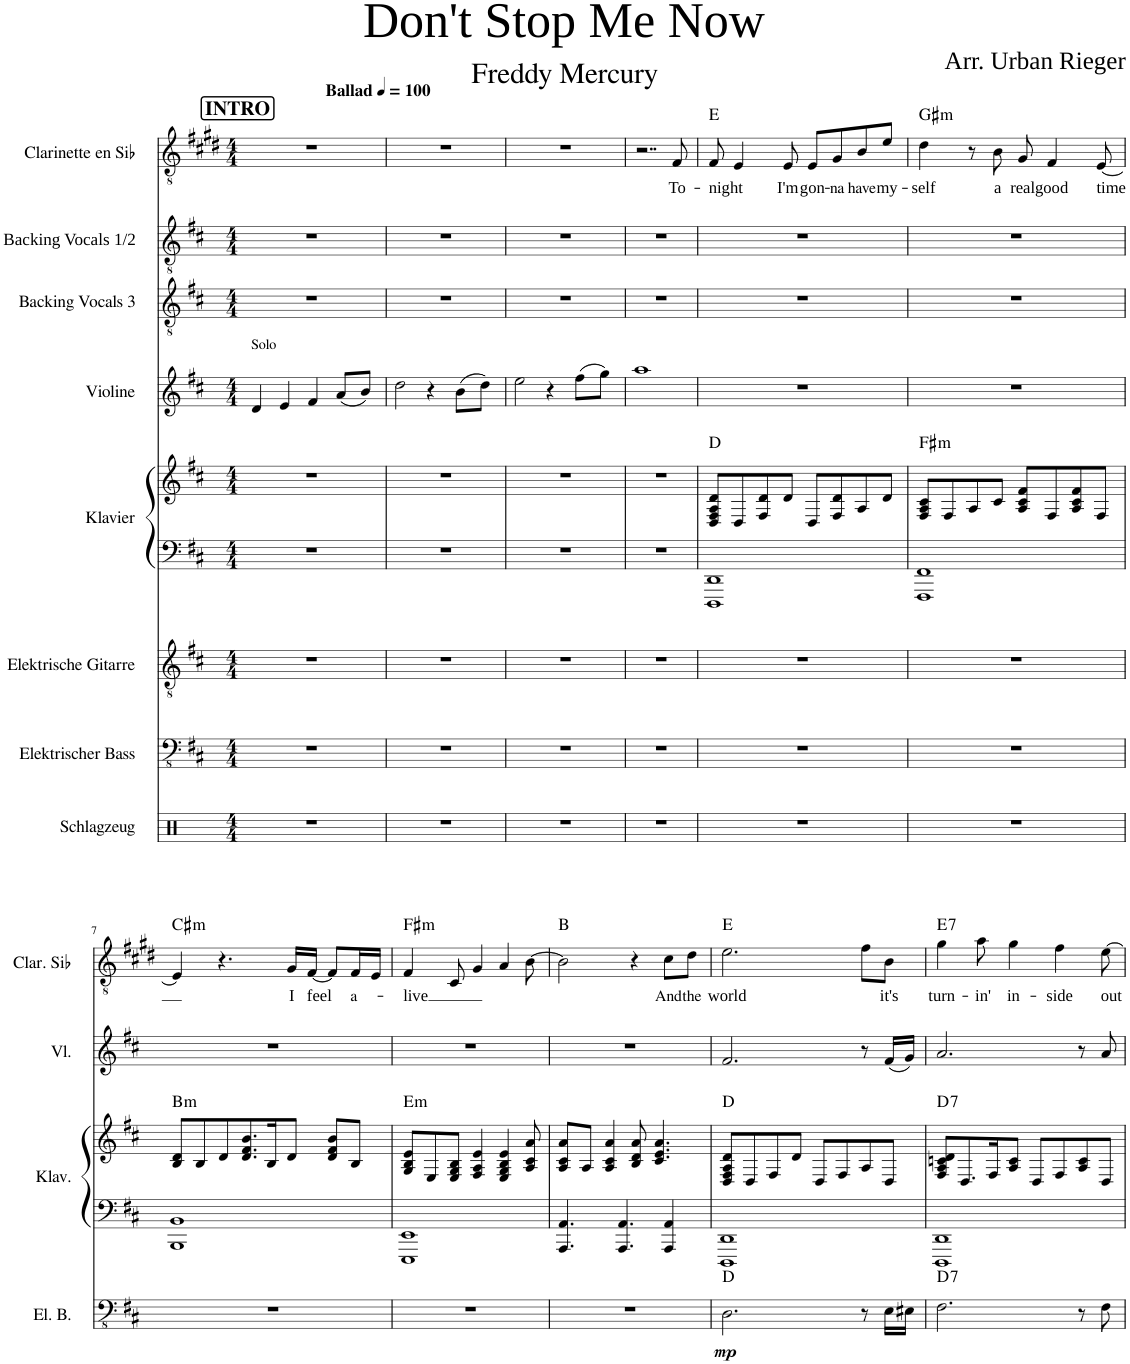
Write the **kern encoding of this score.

**kern	**kern	**dynam	**harte	**kern	**kern	**kern	**harte	**kern	**kern	**kern	**kern	**text	**harte
*part8	*part7	*part7	*part7	*part6	*part5	*part5	*part5	*part4	*part3	*part2	*part1	*part1	*part1
*staff9	*staff8	*staff8	*	*staff7	*staff6	*staff5	*	*staff4	*staff3	*staff2	*staff1	*staff1	*
*I"Schlagzeug	*I"Elektrischer Bass	*	*	*I"Elektrische Gitarre	*I"Klavier	*	*	*I"Violine	*I"Backing Vocals 3	*I"Backing Vocals 1/2	*I"Clarinette en Sib	*	*
*I'Slzg.	*I'El. B.	*	*	*I'El. Git.	*I'Klav.	*	*	*I'Vl.	*I'B.Voc.3	*I'B.Voc.1/2	*I'Clar. Sib	*	*
*clefX	*clefFv4	*	*	*clefGv2	*clefF4	*clefG2	*	*clefG2	*clefGv2	*clefGv2	*clefGv2	*	*
*	*	*	*	*	*	*	*	*	*	*	*Trd1c2	*	*
*k[]	*k[f#c#]	*	*	*k[f#c#]	*k[f#c#]	*k[f#c#]	*	*k[f#c#]	*k[f#c#]	*k[f#c#]	*k[f#c#g#d#]	*	*
*M4/4	*M4/4	*	*	*M4/4	*M4/4	*M4/4	*	*M4/4	*M4/4	*M4/4	*M4/4	*	*
*MM100	*MM100	*	*	*MM100	*MM100	*MM100	*	*MM100	*MM100	*MM100	*MM100	*	*
!!LO:REH:place=s1:a:B:cj:fs=14:t=INTRO
=1	=1	=1	=1	=1	=1	=1	=1	=1	=1	=1	=1	=1	=1
!	!	!	!	!	!	!	!	!	!	!	!LO:TX:a:B:t=Ballad	!	!
!	!	!	!	!	!	!	!	!LO:TX:a:t=Solo	!	!	!	!	!
1r	1r	.	.	1r	1r	1r	.	4d/	1r	1r	1r	.	.
.	.	.	.	.	.	.	.	4e/	.	.	.	.	.
.	.	.	.	.	.	.	.	4f#/	.	.	.	.	.
.	.	.	.	.	.	.	.	(8a/L	.	.	.	.	.
.	.	.	.	.	.	.	.	8b/J)	.	.	.	.	.
=2	=2	=2	=2	=2	=2	=2	=2	=2	=2	=2	=2	=2	=2
1r	1r	.	.	1r	1r	1r	.	2dd\	1r	1r	1r	.	.
.	.	.	.	.	.	.	.	4r	.	.	.	.	.
.	.	.	.	.	.	.	.	(8b\L	.	.	.	.	.
.	.	.	.	.	.	.	.	8dd\J)	.	.	.	.	.
=3	=3	=3	=3	=3	=3	=3	=3	=3	=3	=3	=3	=3	=3
1r	1r	.	.	1r	1r	1r	.	2ee\	1r	1r	1r	.	.
.	.	.	.	.	.	.	.	4r	.	.	.	.	.
.	.	.	.	.	.	.	.	(8ff#\L	.	.	.	.	.
.	.	.	.	.	.	.	.	8gg\J)	.	.	.	.	.
=4	=4	=4	=4	=4	=4	=4	=4	=4	=4	=4	=4	=4	=4
1r	1r	.	.	1r	1r	1r	.	1aa	1r	1r	2..r	.	.
!	!	!	!	!	!	!	!	!	!	!	!	!LO:LY:b	!
.	.	.	.	.	.	.	.	.	.	.	8F#/	To-	.
=5	=5	=5	=5	=5	=5	=5	=5	=5	=5	=5	=5	=5	=5
!	!	!	!	!	!	!	!	!	!	!	!	!LO:LY:b	!
1r	1r	.	.	1r	1DDD 1DD	8D/ 8F#/ 8A/ 8d/L	D:maj	1r	1r	1r	8F#/	-night	E:maj
.	.	.	.	.	.	8D/	.	.	.	.	4E/	.	.
.	.	.	.	.	.	8F#/ 8d/	.	.	.	.	.	.	.
!	!	!	!	!	!	!	!	!	!	!	!	!LO:LY:b	!
.	.	.	.	.	.	8d/J	.	.	.	.	8E/	I'm	.
!	!	!	!	!	!	!	!	!	!	!	!	!LO:LY:b	!
.	.	.	.	.	.	8D/L	.	.	.	.	8E/L	gon-	.
!	!	!	!	!	!	!	!	!	!	!	!	!LO:LY:b	!
.	.	.	.	.	.	8F#/ 8d/	.	.	.	.	8G#/	-na	.
!	!	!	!	!	!	!	!	!	!	!	!	!LO:LY:b	!
.	.	.	.	.	.	8A/	.	.	.	.	8B/	have	.
!	!	!	!	!	!	!	!	!	!	!	!	!LO:LY:b	!
.	.	.	.	.	.	8d/J	.	.	.	.	8e/J	my-	.
=6	=6	=6	=6	=6	=6	=6	=6	=6	=6	=6	=6	=6	=6
!	!	!	!	!	!	!	!LO:H:kt=m	!	!	!	!	!LO:LY:b	!LO:H:kt=m
1r	1r	.	.	1r	1FFF# 1FF#	8F#/ 8A/ 8c#/L	F#:min	1r	1r	1r	4d#\	-self	G#:min
.	.	.	.	.	.	8F#/	.	.	.	.	.	.	.
.	.	.	.	.	.	8A/	.	.	.	.	8r	.	.
!	!	!	!	!	!	!	!	!	!	!	!	!LO:LY:b	!
.	.	.	.	.	.	8c#/J	.	.	.	.	8B\	a	.
!	!	!	!	!	!	!	!	!	!	!	!	!LO:LY:b	!
.	.	.	.	.	.	8A/ 8c#/ 8f#/L	.	.	.	.	8G#/	real	.
!	!	!	!	!	!	!	!	!	!	!	!	!LO:LY:b	!
.	.	.	.	.	.	8F#/	.	.	.	.	4F#/	good	.
.	.	.	.	.	.	8A/ 8c#/ 8f#/	.	.	.	.	.	.	.
!	!	!	!	!	!	!	!	!	!	!	!	!LO:LY:b	!
.	.	.	.	.	.	8F#/J	.	.	.	.	[8E/	time	.
!!LO:LB:g=z
=7	=7	=7	=7	=7	=7	=7	=7	=7	=7	=7	=7	=7	=7
!	!	!	!	!	!	!	!LO:H:kt=m	!	!	!	!	!	!LO:H:kt=m
1r	1r	.	.	1r	1BBB 1BB	8B/ 8d/L	B:min	1r	1r	1r	4E/]	.	C#:min
.	.	.	.	.	.	8B/	.	.	.	.	.	.	.
.	.	.	.	.	.	8d/	.	.	.	.	4.r	.	.
.	.	.	.	.	.	8.d/ 8.f#/ 8.b/	.	.	.	.	.	.	.
.	.	.	.	.	.	16B/K	.	.	.	.	.	.	.
!	!	!	!	!	!	!	!	!	!	!	!	!LO:LY:b	!
.	.	.	.	.	.	8d/J	.	.	.	.	16G#/LL	I	.
!	!	!	!	!	!	!	!	!	!	!	!	!LO:LY:b	!
.	.	.	.	.	.	.	.	.	.	.	[16F#/JJ	feel	.
.	.	.	.	.	.	8d/ 8f#/ 8b/L	.	.	.	.	8F#/L]	.	.
!	!	!	!	!	!	!	!	!	!	!	!	!LO:LY:b	!
.	.	.	.	.	.	8B/J	.	.	.	.	16F#/L	a-	.
.	.	.	.	.	.	.	.	.	.	.	16E/JJ	.	.
=8	=8	=8	=8	=8	=8	=8	=8	=8	=8	=8	=8	=8	=8
!	!	!	!	!	!	!	!LO:H:kt=m	!	!	!	!	!LO:LY:b	!LO:H:kt=m
1r	1r	.	.	1r	1EEE 1EE	8G/ 8B/ 8e/L	E:min	1r	1r	1r	4F#/	-live	F#:min
.	.	.	.	.	.	8E/	.	.	.	.	.	.	.
.	.	.	.	.	.	8E/ 8G/ 8B/J	.	.	.	.	8C#/	.	.
.	.	.	.	.	.	4F#/ 4A/ 4e/	.	.	.	.	4G#/	.	.
.	.	.	.	.	.	4E/ 4G/ 4B/ 4e/	.	.	.	.	4A/	.	.
.	.	.	.	.	.	8A/ 8c#/ 8a/	.	.	.	.	[8B\	.	.
=9	=9	=9	=9	=9	=9	=9	=9	=9	=9	=9	=9	=9	=9
1r	1r	.	.	1r	4.AAA/ 4.AA/	8A/ 8c#/ 8a/L	.	1r	1r	1r	2B\]	.	B:maj
.	.	.	.	.	.	8A/J	.	.	.	.	.	.	.
.	.	.	.	.	.	4A/ 4c#/ 4a/	.	.	.	.	.	.	.
.	.	.	.	.	4.AAA/ 4.AA/	.	.	.	.	.	.	.	.
.	.	.	.	.	.	8B/ 8d/ 8a/	.	.	.	.	4r	.	.
.	.	.	.	.	.	4.c#/ 4.e/ 4.a/	.	.	.	.	.	.	.
!	!	!	!	!	!	!	!	!	!	!	!	!LO:LY:b	!
.	.	.	.	.	4AAA/ 4AA/	.	.	.	.	.	8c#\L	And	.
!	!	!	!	!	!	!	!	!	!	!	!	!LO:LY:b	!
.	.	.	.	.	.	.	.	.	.	.	8d#\J	the	.
=10	=10	=10	=10	=10	=10	=10	=10	=10	=10	=10	=10	=10	=10
!	!	!LO:DY:b	!	!	!	!	!	!	!	!	!	!LO:LY:b	!
1r	2.DD\	mp	D:maj	1r	1DDD 1DD	8D/ 8F#/ 8A/ 8d/L	D:maj	2.f#/	1r	1r	2.e\	world	E:maj
.	.	.	.	.	.	8D/	.	.	.	.	.	.	.
.	.	.	.	.	.	8F#/	.	.	.	.	.	.	.
.	.	.	.	.	.	8d/J	.	.	.	.	.	.	.
.	.	.	.	.	.	8D/L	.	.	.	.	.	.	.
.	.	.	.	.	.	8F#/	.	.	.	.	.	.	.
.	8r	.	.	.	.	8A/	.	8r	.	.	8f#\L	.	.
!	!	!	!	!	!	!	!	!	!	!	!	!LO:LY:b	!
.	16EE\LL	.	.	.	.	8D/J	.	(16f#/LL	.	.	8B\J	it's	.
.	16EE#X\JJ	.	.	.	.	.	.	16g/JJ)	.	.	.	.	.
=11	=11	=11	=11	=11	=11	=11	=11	=11	=11	=11	=11	=11	=11
!	!	!	!LO:H:kt=7	!	!	!	!LO:H:kt=7	!	!	!	!	!LO:LY:b	!LO:H:kt=7
1r	2.FF#\	.	D:7	1r	1DDD 1DD	8F#/ 8A/ 8cn/ 8d/L	D:7	2.a/	1r	1r	4g#\	turn-	E:7
.	.	.	.	.	.	8.D/	.	.	.	.	.	.	.
!	!	!	!	!	!	!	!	!	!	!	!	!LO:LY:b	!
.	.	.	.	.	.	.	.	.	.	.	8a\	-in'	.
.	.	.	.	.	.	16F#/K	.	.	.	.	.	.	.
!	!	!	!	!	!	!	!	!	!	!	!	!LO:LY:b	!
.	.	.	.	.	.	8A/ 8c/J	.	.	.	.	4g#\	in-	.
.	.	.	.	.	.	8D/L	.	.	.	.	.	.	.
!	!	!	!	!	!	!	!	!	!	!	!	!LO:LY:b	!
.	.	.	.	.	.	8F#/	.	.	.	.	4f#\	-side	.
.	8r	.	.	.	.	8A/ 8c/	.	8r	.	.	.	.	.
!	!	!	!	!	!	!	!	!	!	!	!	!LO:LY:b	!
.	8FF#\	.	.	.	.	8D/J	.	8a/	.	.	[8e\	out	.
=	=	=	=	=	=	=	=	=	=	=	=	=	=
*-	*-	*-	*-	*-	*-	*-	*-	*-	*-	*-	*-	*-	*-
